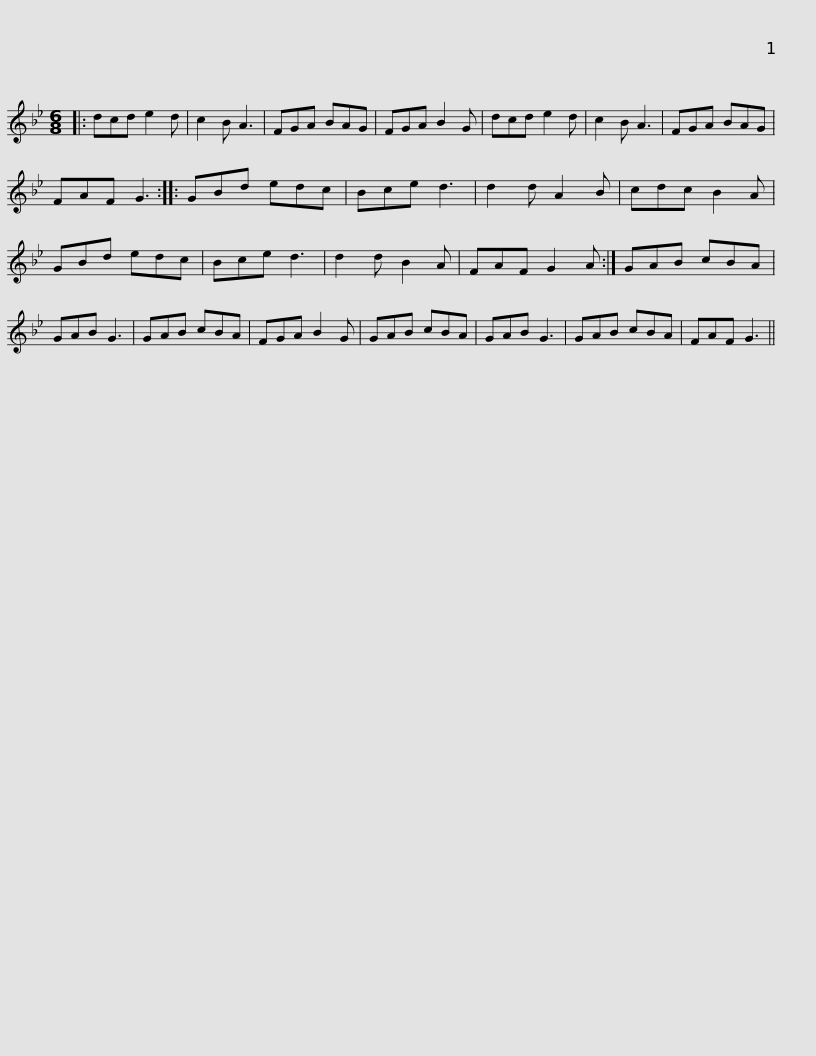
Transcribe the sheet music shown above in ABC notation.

X:1
L:1/8
M:6/8
I:linebreak $
K:Gmin
V:1 treble
V:1
|: dcd e2 d | c2 B A3 | FGA BAG | FGA B2 G | dcd e2 d | %5
 c2 B A3 | FGA BAG | FAF G3 ::$ GBd edc | Bce d3 | %10
 d2 d A2 B | cdc B2 A | GBd edc | Bce d3 | d2 d B2 A | %15
 FAF G2 A :|$ GAB cBA | GAB G3 | GAB cBA | FGA B2 G | %20
 GAB cBA | GAB G3 | GAB cBA | FAF G3 || %24
